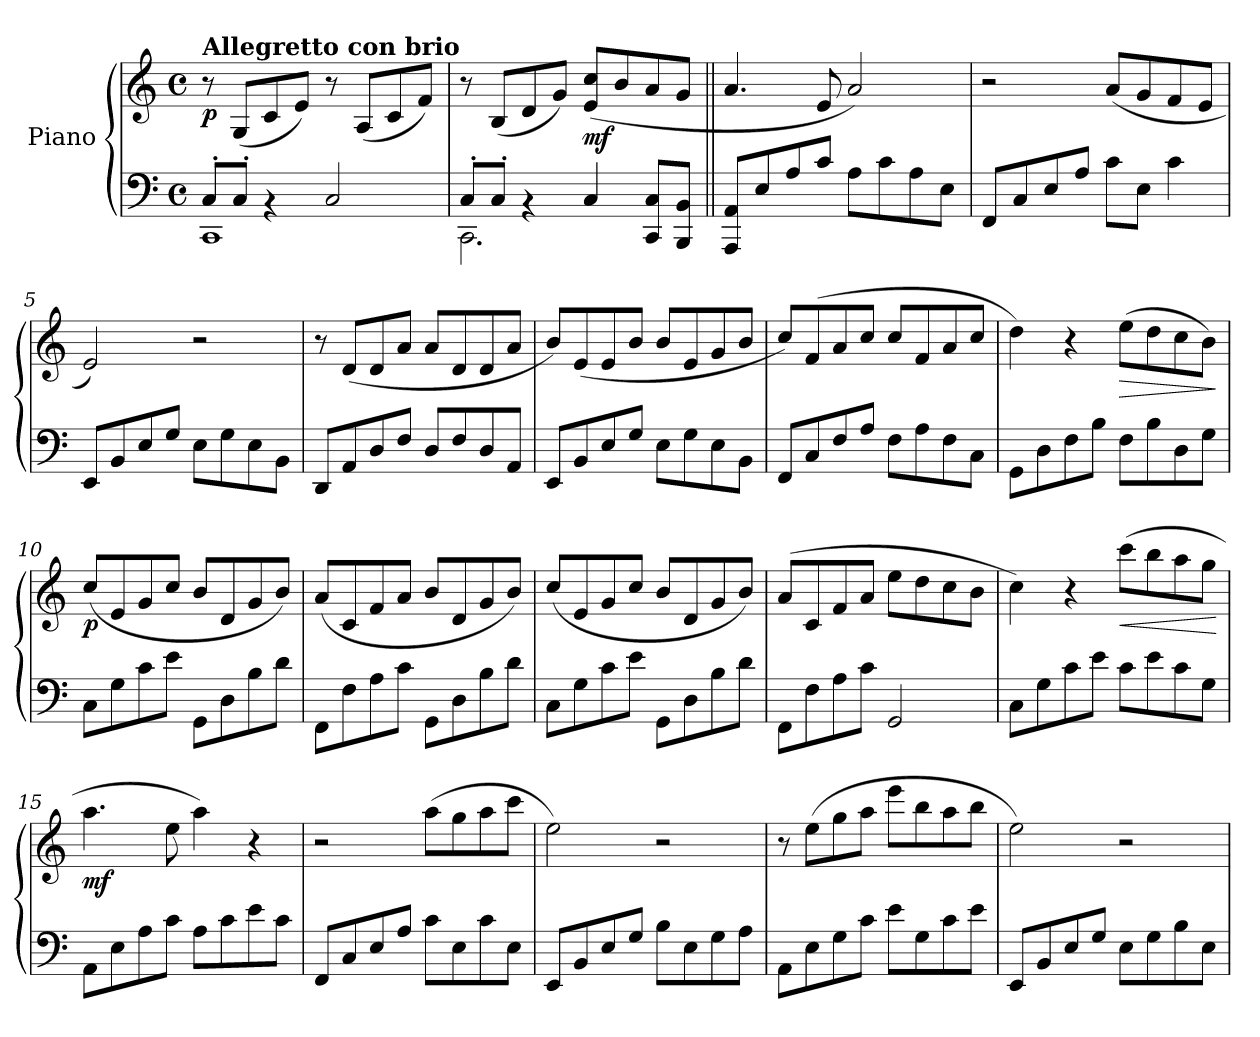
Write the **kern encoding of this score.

**kern	**kern	**dynam
*part1	*part1	*part1
*staff2	*staff1	*staff1/2
*I"Piano	*	*
*clefF4	*clefG2	*
*k[]	*k[]	*
*M4/4	*M4/4	*
*met(c)	*met(c)	*
*MM120	*MM120	*
=1	=1	=1
*^	*	*
!	!	!LO:TX:a:B:t=Allegretto con brio	!
!	!	!	!LO:DY:b
8C'/L	1CC	8r	p
8C'/J	.	(<8G/L	.
4rBB	.	8c/	.
.	.	8e/J)	.
2C/	.	8r	.
.	.	(<8A/L	.
.	.	8c/	.
.	.	8f/J)	.
=2	=2	=2	=2
8C'/L	2.CC\	8r	.
8C'/J	.	(<8B/L	.
4rBB	.	8d/	.
.	.	8g/J)	.
!	!	!	!LO:DY:b
4C/	.	(<8e/ 8cc/L	mf
.	.	8b/	.
8CC/ 8C/L	4ryy	8a/	.
8BBB/ 8BB/J	.	8g/J	.
*v	*v	*	*
=3||	=3||	=3||
8AAA/ 8AA/L	4.a/	.
8E/	.	.
8A/	.	.
8c/J	8e/	.
8A\L	2a/)	.
8c\	.	.
8A\	.	.
8E\J	.	.
=4	=4	=4
8FF/L	2r	.
8C/	.	.
8E/	.	.
8A/J	.	.
8c\L	(<8a/L	.
8E\J	8g/	.
4c\	8f/	.
.	8e/J	.
!!LO:LB:g=z
=5	=5	=5
8EE/L	2e/)	.
8BB/	.	.
8E/	.	.
8G/J	.	.
8E\L	2r	.
8G\	.	.
8E\	.	.
8BB\J	.	.
=6	=6	=6
8DD/L	8r	.
8AA/	(<8d/L	.
8D/	8d/	.
8F/J	8a/J	.
8D/L	8a/L	.
8F/	8d/	.
8D/	8d/	.
8AA/J	8a/J	.
=7	=7	=7
8EE/L	8b/L)	.
8BB/	(<8e/	.
8E/	8e/	.
8G/J	8b/J	.
8E\L	8b/L	.
8G\	8e/	.
8E\	8g/	.
8BB\J	8b/J	.
=8	=8	=8
8FF/L	8cc/L)	.
8C/	(<8f/	.
8F/	8a/	.
8A/J	8cc/J	.
8F\L	8cc/L	.
8A\	8f/	.
8F\	8a/	.
8C\J	8cc/J	.
!!LO:LB:g=z
=9	=9	=9
8GG\L	4dd\)	.
8D\	.	.
8F\	4r	.
8B\J	.	.
!	!	!LO:HP:b
8F\L	(>8ee\L	>
8B\	8dd\	.
8D\	8cc\	.
8G\J	8b\J)	.
.	.	]
=10	=10	=10
!	!	!LO:DY:b
8C\L	(<8cc/L	p
8G\	8e/	.
8c\	8g/	.
8e\J	8cc/J	.
8GG\L	8b/L	.
8D\	8d/	.
8B\	8g/	.
8d\J	8b/J)	.
=11	=11	=11
8FF\L	(<8a/L	.
8F\	8c/	.
8A\	8f/	.
8c\J	8a/J	.
8GG\L	8b/L	.
8D\	8d/	.
8B\	8g/	.
8d\J	8b/J)	.
=12	=12	=12
8C\L	(<8cc/L	.
8G\	8e/	.
8c\	8g/	.
8e\J	8cc/J	.
8GG\L	8b/L	.
8D\	8d/	.
8B\	8g/	.
8d\J	8b/J)	.
!!LO:LB:g=z
=13	=13	=13
8FF\L	(>8a/L	.
8F\	8c/	.
8A\	8f/	.
8c\J	8a/J	.
2GG/	8ee\L	.
.	8dd\	.
.	8cc\	.
.	8b\J	.
=14	=14	=14
8C\L	4cc\)	.
8G\	.	.
8c\	4r	.
8e\J	.	.
!	!	!LO:HP:b
8c\L	(>8ccc\L	<
8e\	8bb\	.
8c\	8aa\	.
8G\J	8gg\J	.
.	.	[
=15	=15	=15
!	!	!LO:DY:b
8AA\L	4.aa\	mf
8E\	.	.
8A\	.	.
8c\J	8ee\	.
8A\L	4aa\)	.
8c\	.	.
8e\	4r	.
8c\J	.	.
=16	=16	=16
8FF/L	2r	.
8C/	.	.
8E/	.	.
8A/J	.	.
8c\L	(>8aa\L	.
8E\	8gg\	.
8c\	8aa\	.
8E\J	8ccc\J	.
!!LO:PB:g=z
=17	=17	=17
8EE/L	2ee\)	.
8BB/	.	.
8E/	.	.
8G/J	.	.
8B\L	2r	.
8E\	.	.
8G\	.	.
8A\J	.	.
=18	=18	=18
8AA\L	8r	.
8E\	(>8ee\L	.
8G\	8gg\	.
8c\J	8aa\J	.
8e\L	8eee\L	.
8G\	8bb\	.
8c\	8aa\	.
8e\J	8bb\J	.
=19	=19	=19
8EE/L	2ee\)	.
8BB/	.	.
8E/	.	.
8G/J	.	.
8E\L	2r	.
8G\	.	.
8B\	.	.
8E\J	.	.
=	=	=
*-	*-	*-
